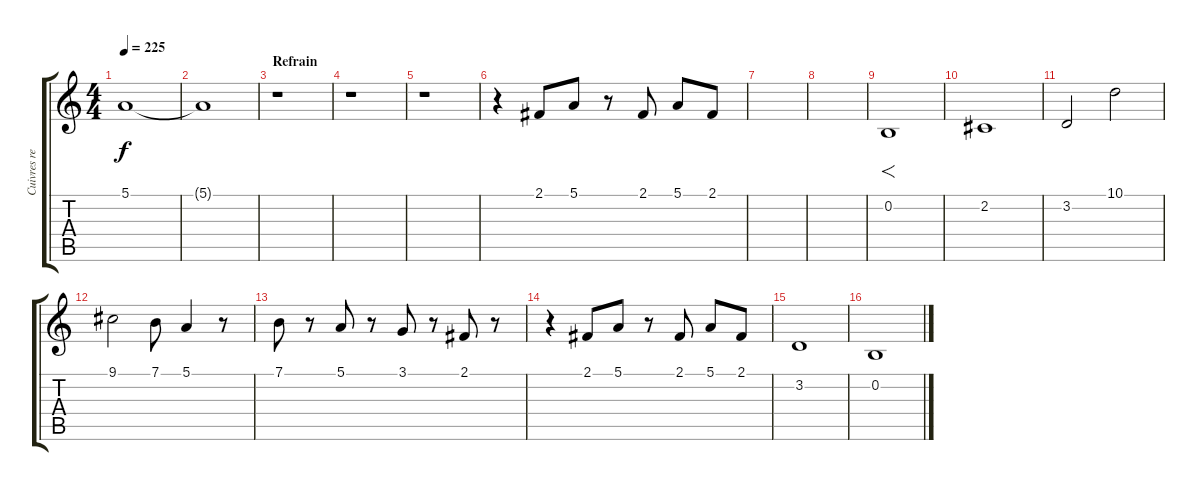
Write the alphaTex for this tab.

\track ("Cuivres renfort" "Cuivres re") {instrument brasssection}
\staff {score tabs}
\tuning (E4 B3 G3 D3 A2 E2) {hide}
\ts (4 4)
\tempo 225
\clef g2
\ks c
5.1.1{dy f} |
5.1{t}.1 |
\section ("" "Refrain")
r.1 |
r.1 |
r.1 |
r.4 2.1.8 5.1.8 r.8 2.1.8 5.1.8 2.1.8 |
|
|
0.2.1{f} |
2.2.1 |
3.2.2 10.1.2 |
9.1.2 7.1.8 5.1.4 r.8 |
7.1.8 r.8 5.1.8 r.8 3.1.8 r.8 2.1.8 r.8 |
r.4 2.1.8 5.1.8 r.8 2.1.8 5.1.8 2.1.8 |
3.2.1 |
0.2.1
